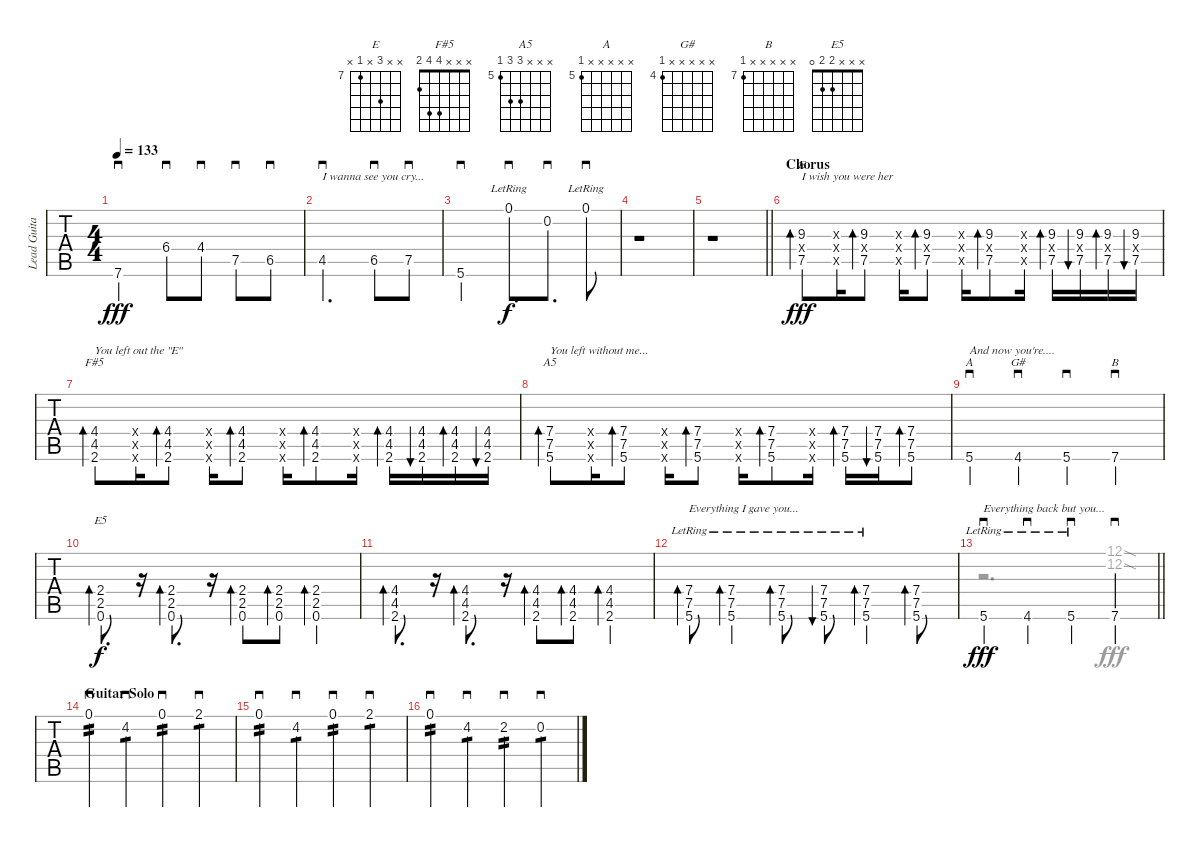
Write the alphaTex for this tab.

\track ("Lead Guitar" "Lead Guita") {instrument distortionguitar}
\staff {tabs}
\tuning (E4 B3 G3 D3 A2 E2) {hide}
\chord ("E" x x 9 x 7 x) {firstfret 7}
\chord ("F#5" x x x 4 4 2)
\chord ("A5" x x x 7 7 5) {firstfret 5}
\chord ("A" x x x x x 5) {firstfret 5}
\chord ("G#" x x x x x 4) {firstfret 4}
\chord ("B" x x x x x 7) {firstfret 7}
\chord ("E5" x x x 2 2 0)
\voice
\ts (4 4)
\tempo 133
\clef g2
\ks c
7.6.2{sd dy fff} 6.4.8{sd} 4.4.8{sd} 7.5.8{sd} 6.5.8{sd} |
4.5.2{d sd txt "I wanna see you cry..."} 6.5.8{sd} 7.5.8{sd} |
5.6.2{sd} 0.1{lr}.8{d sd dy f} 0.2.8{d sd} 0.1{lr}.8{sd} |
r.1 |
\barLineRight lightlight
r.1 |
\section ("" "Chorus")
(9.3 0.4{x} 7.5).8{bd 30 ch "E" txt "I wish you were her" dy fff} (9.3{x} 0.4{x} 7.5{x}).16 (9.3 0.4{x} 7.5).8{bd 30} (9.3{x} 0.4{x} 7.5{x}).16 (9.3 0.4{x} 7.5).8{bd 30} (9.3{x} 0.4{x} 7.5{x}).16 (9.3 0.4{x} 7.5).8{bd 30} (9.3{x} 0.4{x} 7.5{x}).16 (9.3 0.4{x} 7.5).16{bd 30} (9.3 0.4{x} 7.5).16{bu 30} (9.3 0.4{x} 7.5).16{bd 30} (9.3 0.4{x} 7.5).16{bu 30} |
(4.4 4.5 2.6).8{bd 30 ch "F#5" txt "You left out the \"E\""} (0.4{x} 0.5{x} 0.6{x}).16 (4.4 4.5 2.6).8{bd 30} (0.4{x} 0.5{x} 0.6{x}).16 (4.4 4.5 2.6).8{bd 30} (0.4{x} 0.5{x} 0.6{x}).16 (4.4 4.5 2.6).8{bd 30} (0.4{x} 0.5{x} 0.6{x}).16 (4.4 4.5 2.6).16{bd 30} (4.4 4.5 2.6).16{bu 30} (4.4 4.5 2.6).16{bd 30} (4.4 4.5 2.6).16{bu 30} |
(7.4 7.5 5.6).8{bd 30 ch "A5" txt "You left without me..."} (0.4{x} 0.5{x} 0.6{x}).16 (7.4 7.5 5.6).8{bd 30} (0.4{x} 0.5{x} 0.6{x}).16 (7.4 7.5 5.6).8{bd 30} (0.4{x} 0.5{x} 0.6{x}).16 (7.4 7.5 5.6).8{bd 30} (0.4{x} 0.5{x} 0.6{x}).16 (7.4 7.5 5.6).16{bd 30} (7.4 7.5 5.6).16{bu 30} (7.4 7.5 5.6).8{bd 30} |
5.6.4{sd ch "A" txt "And now you're...."} 4.6.4{sd ch "G#"} 5.6.4{sd} 7.6.4{sd ch "B"} |
(2.4 2.5 0.6).8{d bd 120 ch "E5" dy f} r.16 (2.4 2.5 0.6).8{d bd 120} r.16 (2.4 2.5 0.6).8{bd 120} (2.4 2.5 0.6).8{bd 120} (2.4 2.5 0.6).4{bd 120} |
(4.4 4.5 2.6).8{d bd 120} r.16 (4.4 4.5 2.6).8{d bd 120} r.16 (4.4 4.5 2.6).8{bd 120} (4.4 4.5 2.6).8{bd 120} (4.4 4.5 2.6).4{bd 120} |
(7.4{lr} 7.5{lr} 5.6{lr}).8{bd 120 txt "Everything I gave you..."} (7.4{lr} 7.5{lr} 5.6{lr}).4{bd 120} (7.4{lr} 7.5{lr} 5.6{lr}).8{bd 120} (7.4{lr} 7.5{lr} 5.6{lr}).8{bu 60} (7.4{lr} 7.5{lr} 5.6{lr}).4{bd 120} (7.4 7.5 5.6).8{bd 120} |
\barLineRight lightlight
5.6{lr}.4{sd txt "Everything back but you..." dy fff} 4.6{lr}.4{sd} 5.6{lr}.4{sd} 7.6.4{sd} |
\section ("" "Guitar Solo")
0.1.4{sd tp 2 volume 16} 4.2.4{sd tp 1} 0.1.4{sd tp 2} 2.1.4{sd tp 1} |
0.1.4{sd tp 2} 4.2.4{sd tp 1} 0.1.4{sd tp 2} 2.1.4{sd tp 1} |
0.1.4{sd tp 2} 4.2.4{sd tp 1} 2.2.4{sd tp 2} 0.2.4{sd tp 1}
\voice
\clef g2
\ottava regular
\simile none
\ks c
|
|
|
|
\barLineRight lightlight
|
|
|
|
|
|
|
|
\barLineRight lightlight
r.2{d} (12.1{sod} 12.2{sod}).4 |
|
|
